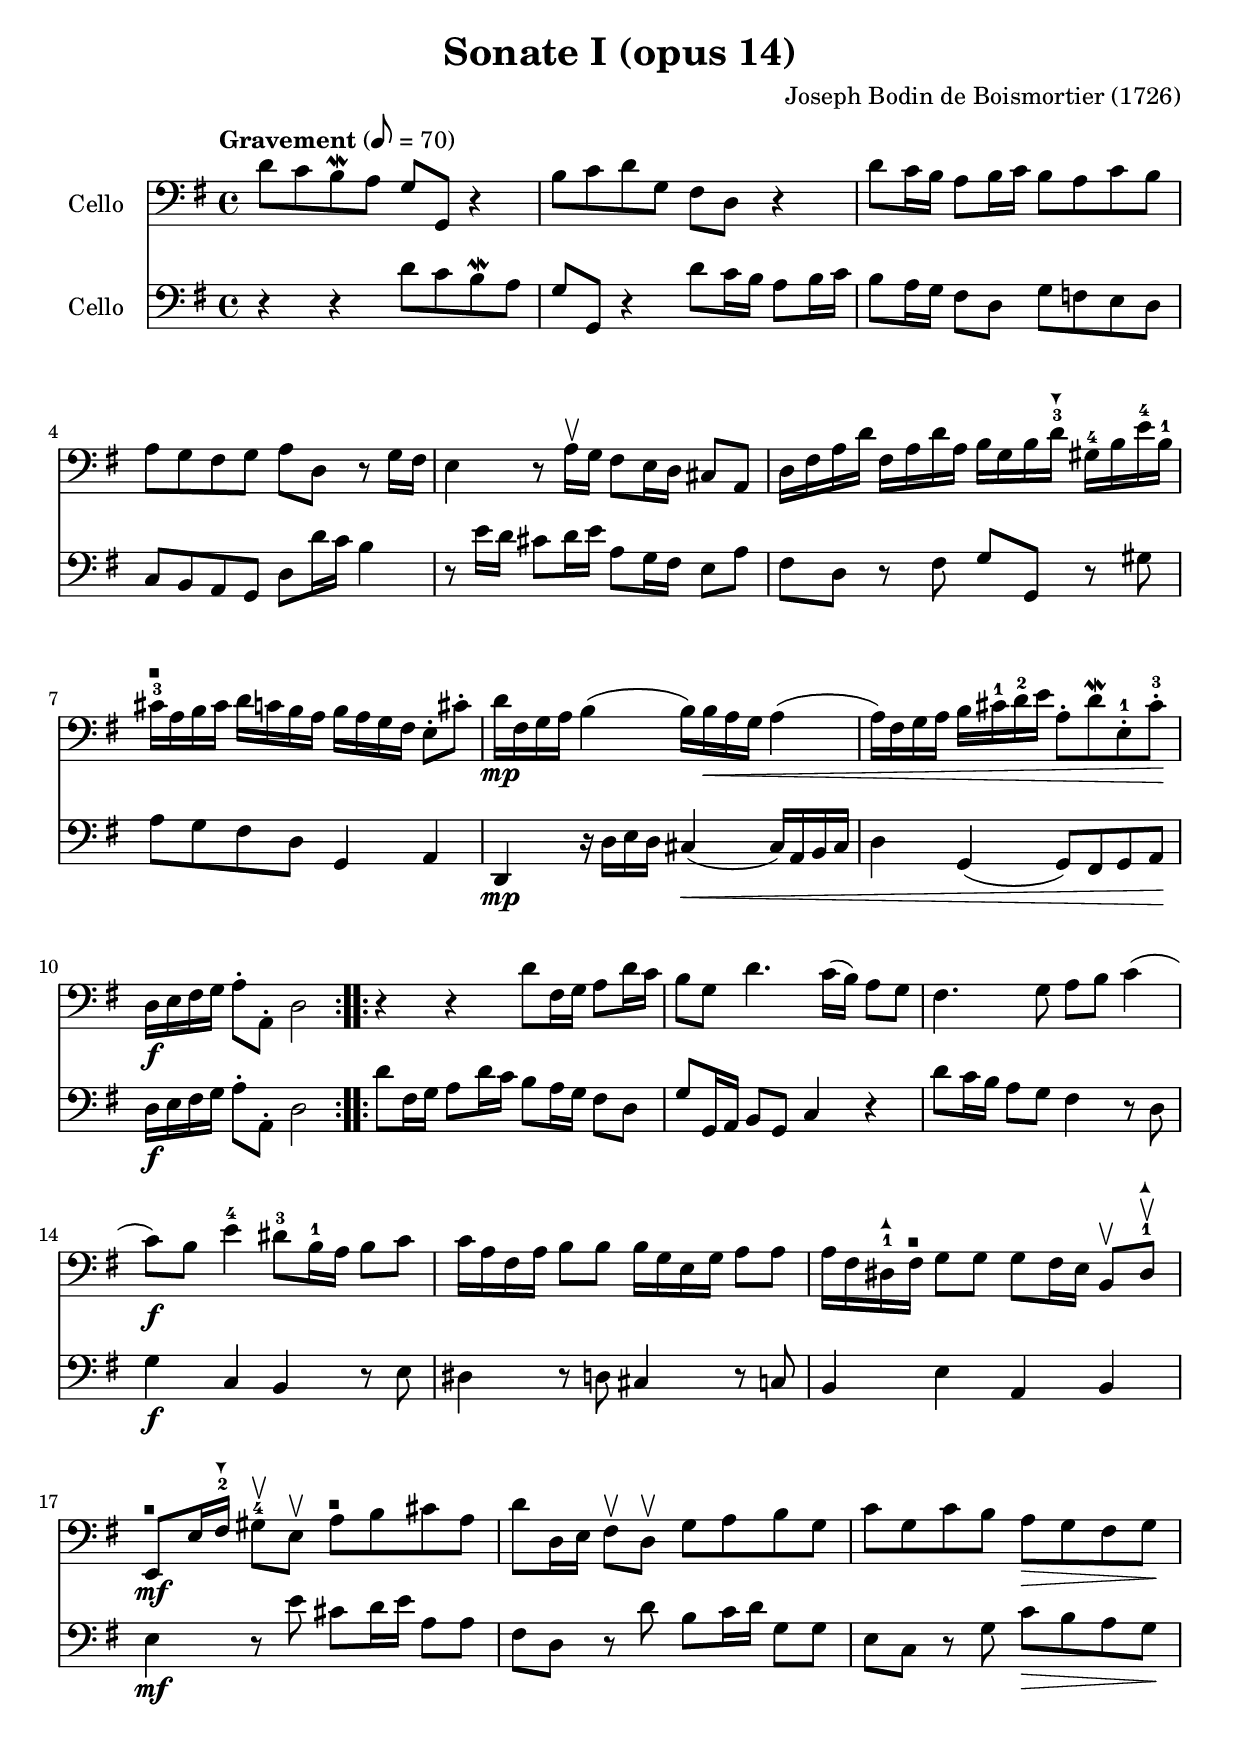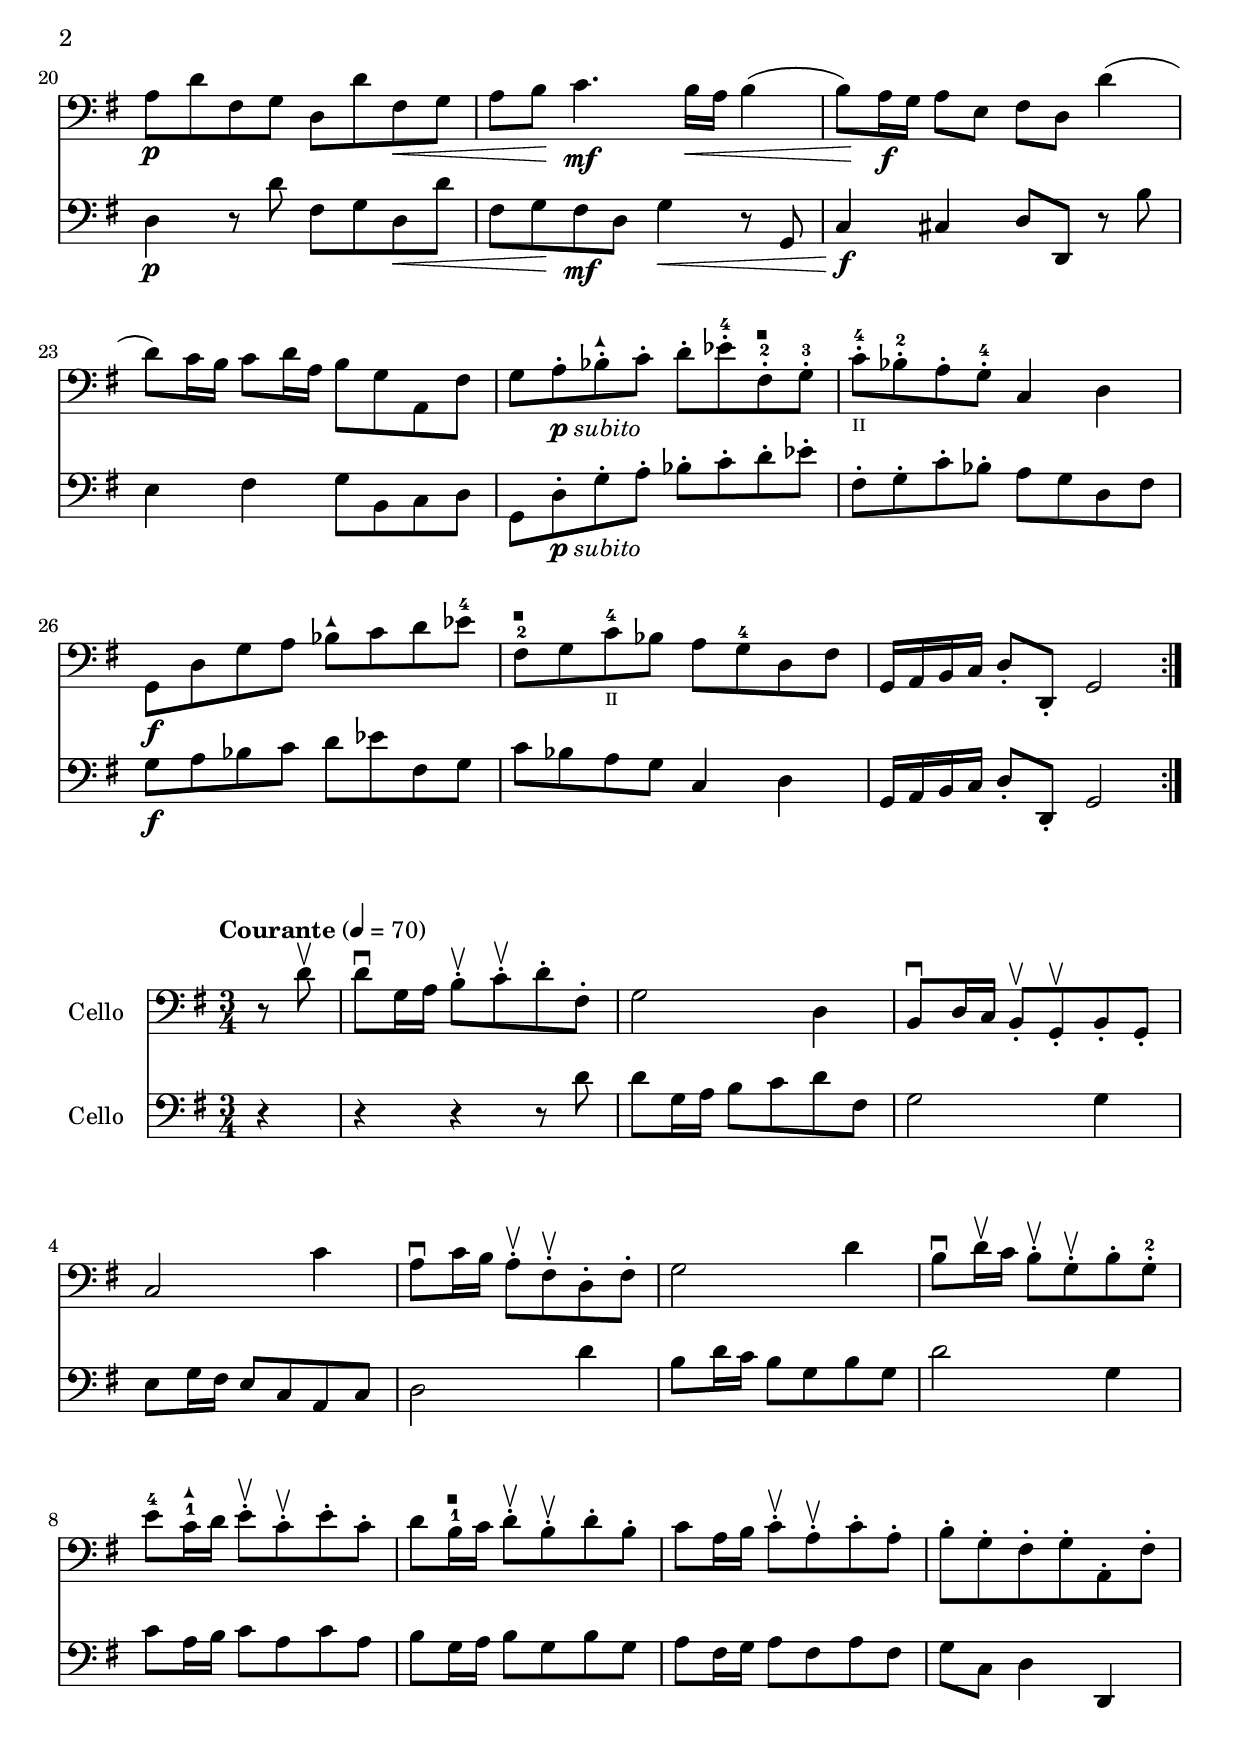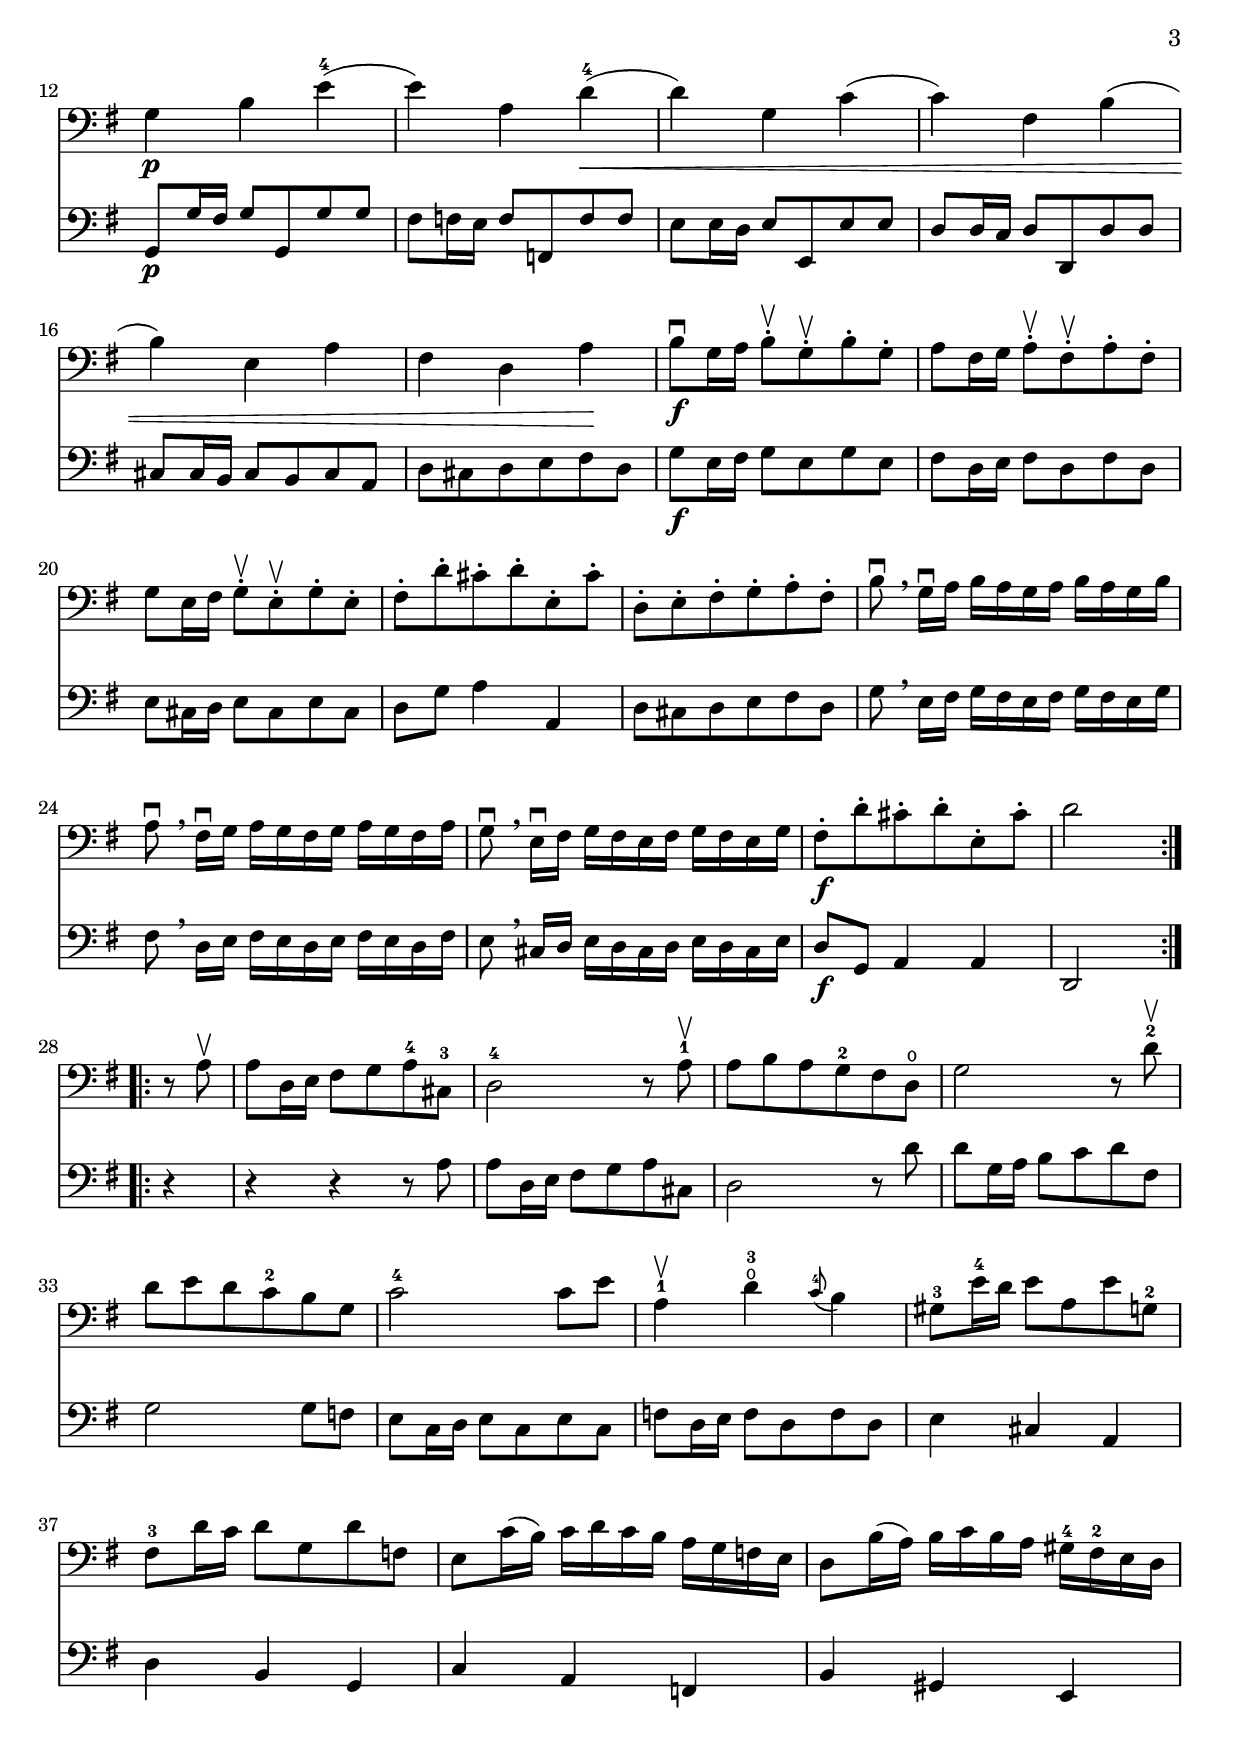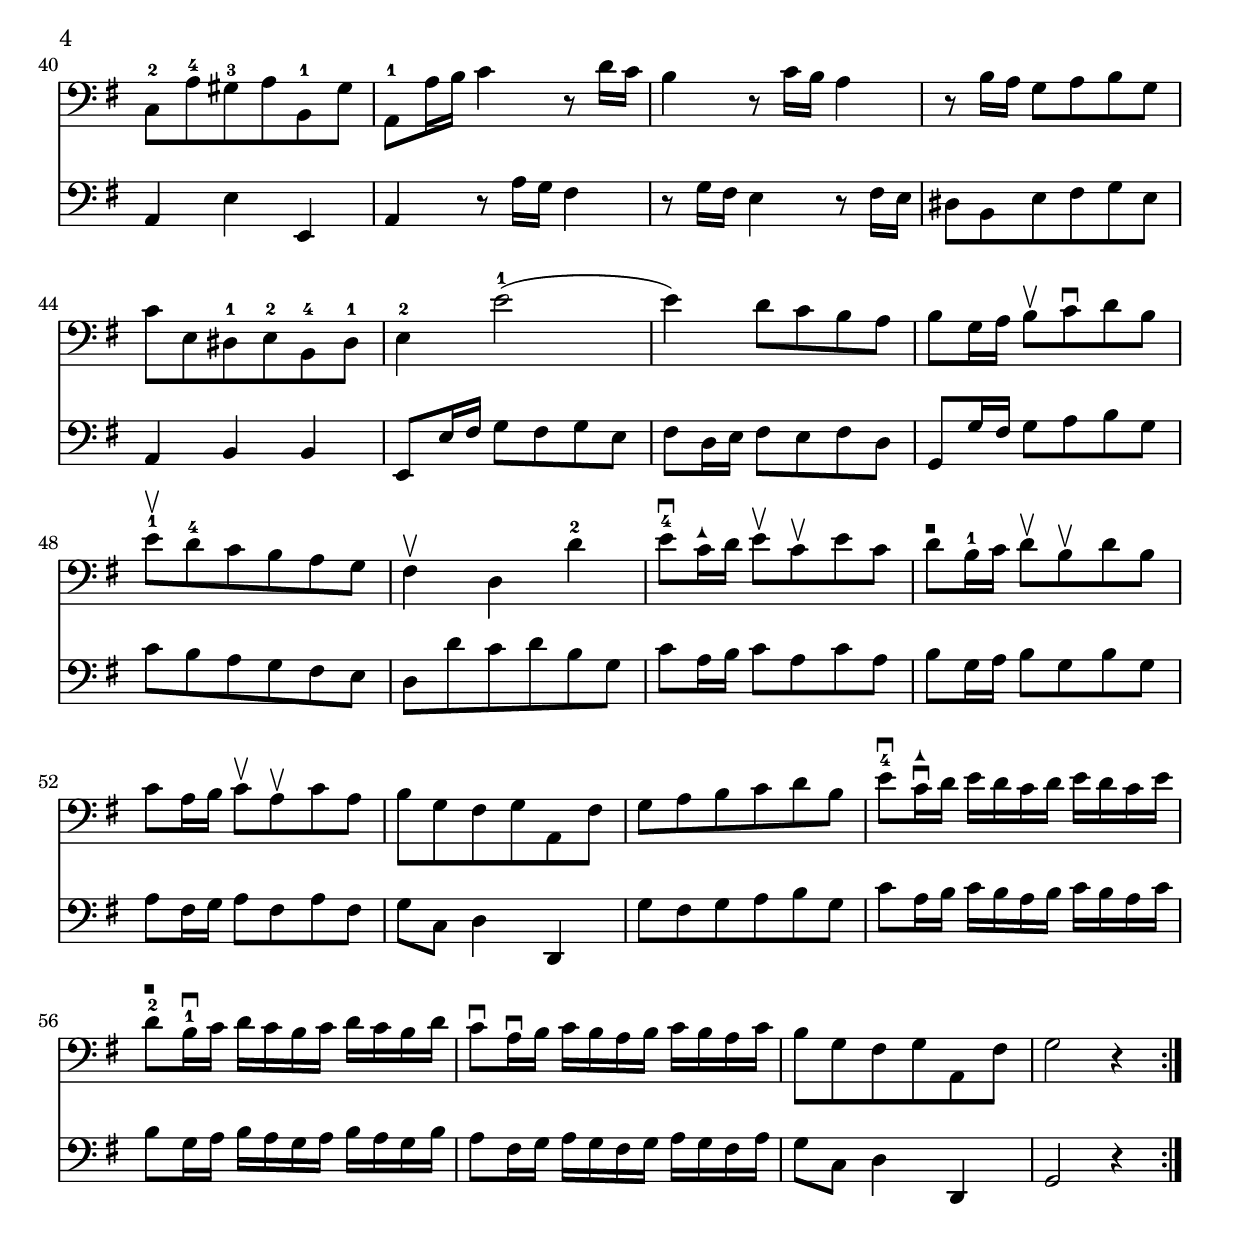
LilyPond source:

#(set-global-staff-size 21)

\version "2.18.2"
\header {
  title = "Sonate I (opus 14)"
  composer = "Joseph Bodin de Boismortier (1726)"
}

\language "italiano"

extup = \markup {
  \center-column {
    \arrow-head #Y #UP ##t
  }
}

extdown = \markup {
  \center-column {
    \arrow-head #Y #DOWN ##t
  }
}

extover = \markup {
  \center-column {
    \beam #0.75 #0 #0.75
  }
}

\score {
  <<
    \new Staff
    \with {instrumentName = #"Cello "}
    {
      \override Hairpin.to-barline = ##f
      \repeat volta 2 {
        \tempo Gravement 8 = 70
        \time 4/4
        \key sol \major
        \clef bass
        re'8 do'8 si8\mordent la8 sol8 sol,8 r4                        % 1
        si8 do'8 re'8 sol8 fad8 re8 r4                                 % 2
        re'8 do'16 si16 la8 si16 do'16 si8 la8 do'8 si8                % 3
        la8 sol8 fad8 sol8 la8 re8 r8 sol16 fad16                      % 4
        mi4 r8 la16\upbow sol16 fad8 mi16 re16 dod8 la,8               % 5
        re16 fad16 la16 re'16                                          % 6
        fad16 la16 re'16 la16
        si16 sol16 si16 re'16-3^\extdown
        sold16-4 si16 mi'16-4 si16-1
        dod'16-3^\extover la16 si16 dod'16                             % 7
        re'16 do'16 si16 la16
        si16 la16 sol16 fad16
        mi8\staccato dod'8\staccato
        re'16\mp fad16 sol16 la16 si4(si16) si16\< la16 sol16 la4      % 8
        (la16) fad16 sol16 la16 si16 dod'16-1 re'16-2 mi'16            % 9
        la8\staccato re'8\mordent
        mi8\staccato-1 dod'8\staccato-3\!
        re16\f mi16 fad16 sol16 la8\staccato la,8\staccato re2         % 10
      }
      \repeat volta 2 {
        r4 r4 re'8 fad16 sol16 la8 re'16 do'16                         % 11
        si8 sol8 re'4. do'16(si16) la8 sol8                            % 12
        fad4. sol8 la8 si8 do'4                                        % 13
        (do'8)\f si8 mi'4-4 red'8-3 si16-1 la16 si8  do'8              % 14
        do'16 la16 fad16 la16 si8 si8 si16 sol16 mi16 sol16 la8 la8    % 15
        la16 fad16 red16-1^\extup fad16^\extover sol8 sol8
        sol8 fad16 mi16 si,8\upbow red8-1^\extup\upbow                 % 16
        mi,8^\extover\mf mi16 fad16-2^\extdown
        sold8-4\upbow mi8\upbow                                        % 17
        la8^\extover si8 dod'8 la8
        re'8 re16 mi16 fad8\upbow re8\upbow sol8 la8 si8 sol8          % 18
        do'8 sol8 do'8 si8 la8\> sol8 fad8 sol8\!                      % 19
        la8\p re'8 fad8 sol8 re8 re'8 fad8\< sol8                      % 20
        la8 si8\! do'4.\mf si16\< la16 si4                             % 21
        (si8)\! la16\f sol16 la8 mi8 fad8 re8 re'4                     % 22
        (re'8) do'16 si16 do'8 re'16 la16 si8 sol8 la,8 fad8           % 23
        sol8 la8\staccato-\markup{\dynamic p \italic subito}
        sib8^\extup\staccato do'8\staccato re'8\staccato
        mib'8-4\staccato fad-2^\extover\staccato sol8-3\staccato       % 24
        do'8-4\staccato_\markup{\teeny II}
        sib8-2\staccato la8\staccato
        sol8-4\staccato do4 re4                                        % 25
        sol,8\f re8 sol8 la8 sib8^\extup do'8 re'8 mib'8-4             % 26
        fad8-2^\extover sol8 do'8-4_\markup{\teeny II}
        sib8 la8 sol8-4 re8 fad8                                       % 27
        sol,16 la,16 si,16 do16 re8\staccato re,8\staccato sol,2       % 28
      }
    }
    \new Staff
    \with {instrumentName = #"Cello "}
    {
      \override Hairpin.to-barline = ##f
      \repeat volta 2 {
        \time 4/4
        \key sol \major
        \clef bass
        r4 r4 re'8 do'8 si8\mordent la8                              % 1
        sol8 sol,8 r4 re'8 do'16 si16 la8 si16 do'16                 % 2
        si8 la16 sol16 fad8 re8 sol8 fa8 mi8 re8                     % 3
        do8 si,8 la,8 sol,8 re8 re'16 do'16 si4                      % 4
        r8 mi'16 re'16 dod'8 re'16 mi'16 la8 sol16 fad16 mi8 la8     % 5
        fad8 re8 r8 fad8 sol8 sol,8 r8 sold8                         % 6
        la8 sol8 fad8 re8 sol,4 la,4                                 % 7
        re,4\mp r16 re16 mi16 re16 dod4\<(dod16) la,16 si,16 dod16   % 8
        re4 sol,4(sol,8) fad,8 sol,8 la,8\!                          % 9
        re16\f mi16 fad16 sol16 la8\staccato la,8\staccato re2       % 10
      }
      \repeat volta 2 {
        re'8 fad16 sol16 la8 re'16 do'16 si8 la16 sol16 fad8 re8     % 11
        sol8 sol,16 la,16 si,8 sol,8 do4 r4                          % 12
        re'8 do'16 si16 la8 sol8 fad4 r8 re8                         % 13
        sol4\f do4 si,4 r8 mi8                                       % 14
        red4 r8 re8 dod4 r8 do8                                      % 15
        si,4 mi4 la,4 si,4                                           % 16
        mi4\mf r8 mi'8 dod'8 re'16 mi'16 la8 la8                     % 17
        fad8 re8 r8 re'8 si8 do'16 re'16 sol8 sol8                   % 18
        mi8 do8 r8 sol8 do'8\> si8 la8 sol8\!                        % 19
        re4\p r8 re'8 fad8 sol8 re8\< re'8                           % 20
        fad8 sol8\! fad8\mf re8 sol4\< r8 sol,8                      % 21
        do4\!\f dod4 re8 re,8 r8 si8                                 % 22
        mi4 fad4 sol8 si,8 do8 re8                                   % 23
        sol,8 re8\staccato-\markup{\dynamic p \italic subito}
        sol8\staccato la8\staccato sib8\staccato
        do'8\staccato re'8\staccato mib'8\staccato                   % 24
        fad8\staccato sol8\staccato do'8\staccato sib8\staccato
        la8 sol8 re8 fad8                                            % 25
        sol8\f la8 sib8 do'8 re'8 mib'8 fad8 sol8                    % 26
        do'8 sib8 la8 sol8 do4 re4                                   % 27
        sol,16 la,16 si,16 do16 re8\staccato re,8\staccato sol,2     % 28
      }
    }
  >>
}

%\pageBreak

\score {
  <<
    \new Staff
    \with {instrumentName = #"Cello "}
    {
      \override Hairpin.to-barline = ##f
      \repeat volta 2 {
        \tempo Courante 4 = 70
        \time 3/4
        \key sol \major
        \clef bass
        \partial 4 r8 re'8\upbow                                               % 0
        re'8\downbow sol16 la16 si8\staccato\upbow
        do'8\staccato\upbow re'8\staccato fad8\staccato                        % 1
        sol2 re4                                                               % 2
        si,8\downbow re16 do16 si,8\staccato\upbow sol,8\staccato\upbow
        si,8\staccato sol,8\staccato                                           % 3
        do2 do'4                                                               % 4
        la8\downbow do'16 si16 la8\staccato\upbow fad8\staccato\upbow
        re8\staccato fad8\staccato                                             % 5
        sol2 re'4                                                              % 6
        si8\downbow re'16\upbow do'16 si8\staccato\upbow
        sol8\staccato\upbow si8\staccato sol8-2\staccato                       % 7
        mi'8-4 do'16-1^\extup re'16 mi'8\staccato\upbow do'8\staccato\upbow
        mi'8\staccato do'8\staccato                                            % 8
        re'8 si16-1^\extover do'16 re'8\staccato\upbow si8\staccato\upbow
        re'8\staccato si8\staccato                                             % 9
        do'8 la16 si16 do'8\staccato\upbow la\staccato\upbow
        do'8\staccato la\staccato                                              % 10
        si8\staccato sol8\staccato fad8\staccato
        sol8\staccato la,8\staccato fad8\staccato                              % 11
        sol4\p si4 mi'4-4(                                                     % 12
        mi'4) la4 re'4-4\<(                                                    % 13
        re'4) sol4  do'4(                                                      % 14
        do'4) fad4 si4(                                                        % 15
        si4) mi4 la4                                                           % 16
        fad4 re4 la4\!                                                         % 17
        si8\downbow\f sol16 la16 si8\staccato\upbow sol8\staccato\upbow
        si8\staccato sol8\staccato                                             % 18
        la8 fad16 sol16 la8\staccato\upbow fad8\staccato\upbow
        la8\staccato fad8\staccato                                             % 19
        sol8 mi16 fad16 sol8\staccato\upbow mi8\staccato\upbow
        sol8\staccato mi8\staccato                                             % 20
        fad8\staccato re'8\staccato dod'8\staccato
        re'8\staccato mi8\staccato dod'8\staccato                              % 21
        re8\staccato mi8\staccato fad8\staccato
        sol8\staccato la8\staccato fad8\staccato                               % 22
        si8\downbow \breathe sol16\downbow la16 si16 la16 sol16 la16
        si16 la16 sol16 si16                                                   % 23
        la8\downbow \breathe fad16\downbow sol16
        la16 sol16 fad16 sol16 la16 sol16 fad16 la16                           % 24
        sol8\downbow \breathe mi16\downbow fad16
        sol16 fad16 mi16 fad16 sol16 fad16 mi16 sol16                          % 25
        fad8\staccato\f re'8\staccato dod'8\staccato
        re'8\staccato mi8\staccato dod'8\staccato                              % 26
        re'2 s4                                                                % 27
      }
      \repeat volta2 {
        \partial 4 r8 la8\upbow
        la8 re16 mi16 fad8 sol8 la8-4 dod-3                                    % 28
        re2-4 r8 la8-1\upbow                                                   % 29
        la8 si8 la8 sol8-2 fad8 re8\open                                       % 30
        sol2 r8 re'8-2\upbow                                                   % 31
        re'8 mi'8 re'8 do'8-2 si8 sol8                                         % 32
        do'2-4 do'8 mi'8                                                       % 33
        la4-1\upbow re'4-3\open \appoggiatura do'8-4 si4                       % 34
        sold8-3 mi'16-4 re'16 mi'8 la8 mi'8 sol8-2                             % 35
        fad-3 re'16 do'16 re'8 sol8 re'8 fa8                                   % 36
        mi8 do'16(si16) do'16 re'16 do'16 si16 la16 sol16 fa16 mi16            % 37
        re8 si16(la16) si16 do'16 si16 la16 sold16-4 fad16-2 mi16 re16         % 38
        do8-2 la8-4 sold-3 la8 si,8-1 sold8                                    % 39
        la,8-1 la16 si16 do'4 r8 re'16 do'16                                   % 40
        si4 r8 do'16 si16 la4                                                  % 41
        r8 si16 la16 sol8 la8 si8 sol8                                         % 42
        do'8 mi8 red8-1 mi8-2 si,8-4 red8-1                                    % 43
        mi4-2 mi'2-1(                                                          % 44
        mi'4) re'8 do'8 si8 la8                                                % 45
        si8 sol16 la16 si8\upbow do'8\downbow re'8 si8                         % 46
        mi'8-1\upbow re'8-4 do'8 si8 la8 sol8                                  % 47
        fad4\upbow re4 re'4-2                                                  % 48
        mi'8-4\downbow do'16^\extup re'16 mi'8\upbow do'8\upbow mi'8 do'8      % 49
        re'8^\extover si16-1 do'16 re'8\upbow si8\upbow re'8 si8               % 50
        do'8 la16 si16 do'8\upbow la8\upbow do'8 la8                           % 51
        si8 sol8 fad8 sol8 la,8 fad8                                           % 52
        sol8 la8 si8 do'8 re'8 si8                                             % 53
        mi'8-4\downbow do'16\downbow^\extup re'16
        mi'16 re'16 do'16 re'16 mi'16 re'16 do'16 mi'16                        % 54
        re'8-2^\extover si16-1\downbow do'16 re'16 do'16 si16 do'16
        re'16 do'16 si16 re'16                                                 % 55
        do'8\downbow la16\downbow si16 do'16 si16 la16 si16
        do'16 si16 la16 do'16                                                  % 56
        si8 sol8 fad8 sol8 la,8 fad8                                           % 57
        sol2 r4                                                                % 58
      }
    }
    \new Staff
    \with {instrumentName = #"Cello "}
    {
      \override Hairpin.to-barline = ##f
      \repeat volta 2 {
        \time 3/4
        \key sol \major
        \clef bass
        \partial 4 r4                                                         % 0
        r4 r4 r8 re'8                                                         % 1
        re'8 sol16 la16 si8 do'8 re'8 fad8                                    % 2
        sol2 sol4                                                             % 3
        mi8 sol16 fad16 mi8 do8 la,8 do8                                      % 4
        re2 re'4                                                              % 5
        si8 re'16 do'16 si8 sol8 si8 sol8                                     % 6
        re'2 sol4                                                             % 7
        do'8 la16 si16 do'8 la8 do'8 la8                                      % 8
        si8 sol16 la16 si8 sol8 si8 sol8                                      % 9
        la8 fad16 sol16 la8 fad8 la8 fad8                                     % 10
        sol8 do8 re4 re,4                                                     % 11
        sol,8\p sol16 fad16 sol8 sol,8 sol8 sol8                              % 12
        fad8 fa16 mi16 fa8 fa,8 fa8 fa8                                       % 13
        mi8 mi16 re16 mi8 mi,8 mi8 mi8                                        % 14
        re8 re16 do16 re8 re,8 re8 re8                                        % 15
        dod8 dod16 si,16 dod8 si,8 dod8 la,8                                  % 16
        re8 dod8 re8 mi8 fad8 re8                                             % 17
        sol8\f mi16 fad16 sol8 mi8 sol8 mi8                                   % 18
        fad8 re16 mi16 fad8 re8 fad8 re8                                      % 19
        mi8 dod16 re16 mi8 dod8 mi8 dod8                                      % 20
        re8 sol8 la4 la,4                                                     % 21
        re8 dod8 re8 mi8 fad8 re8                                             % 22
        sol8 \breathe mi16 fad16 sol16 fad16
        mi16 fad16 sol16 fad16 mi16 sol16                                     % 23
        fad8 \breathe re16 mi16 fad16 mi16
        re16 mi16 fad16 mi16 re16 fad16                                       % 24
        mi8 \breathe dod16 re16 mi16 re16 dod16
        re16 mi16 re16 dod16 mi16                                             % 25
        re8\f sol,8 la,4 la,4                                                 % 26
        re,2 s4                                                               % 27
        \repeat volta 2 {
          \partial 4 r4
          r4 r4 r8 la8                                                        % 28
          la8 re16 mi16 fad8 sol8 la8 dod8                                    % 29
          re2 r8 re'8                                                         % 30
          re'8 sol16 la16 si8 do'8 re'8 fad8                                  % 31
          sol2 sol8 fa8                                                       % 32
          mi8 do16 re16 mi8 do8 mi8 do8                                       % 33
          fa8 re16 mi16 fa8 re8 fa8 re8                                       % 34
          mi4 dod4 la,4                                                       % 35
          re4 si,4 sol,4                                                      % 36
          do4 la,4 fa,4                                                       % 37
          si,4 sold,4 mi,4                                                    % 38
          la,4 mi4 mi,4                                                       % 39
          la,4 r8 la16 sol16 fad4                                             % 40
          r8 sol16 fad16 mi4 r8 fad16 mi16                                    % 41
          red8 si,8 mi8 fad8 sol8 mi8                                         % 42
          la,4 si,4 si,4                                                      % 43
          mi,8 mi16 fad16 sol8 fad8 sol8 mi8                                  % 44
          fad8 re16 mi16 fad8 mi8 fad8 re8                                    % 45
          sol,8 sol16 fad16 sol8 la8 si8 sol8                                 % 46
          do'8 si8 la8 sol8 fad8 mi8                                          % 47
          re8 re'8 do'8 re'8 si8 sol8                                         % 48
          do'8 la16 si16 do'8 la8 do'8 la8                                    % 49
          si8 sol16 la16 si8 sol8 si8 sol8                                    % 50
          la8 fad16 sol16 la8 fad8 la8 fad8                                   % 51
          sol8 do8 re4 re,4                                                   % 52
          sol8 fad8 sol8 la8 si8 sol8                                         % 53
          do'8 la16 si16 do'16 si16 la16 si16 do'16 si16 la16 do'16           % 54
          si8 sol16 la16 si16 la16 sol16 la16 si16 la16 sol16 si16            % 55
          la8 fad16 sol16 la16 sol16 fad16 sol16 la16 sol16 fad16 la16        % 56
          sol8 do8 re4 re,4                                                   % 57
          sol,2 r4                                                            % 58

        }
      }
    }
  >>
}
